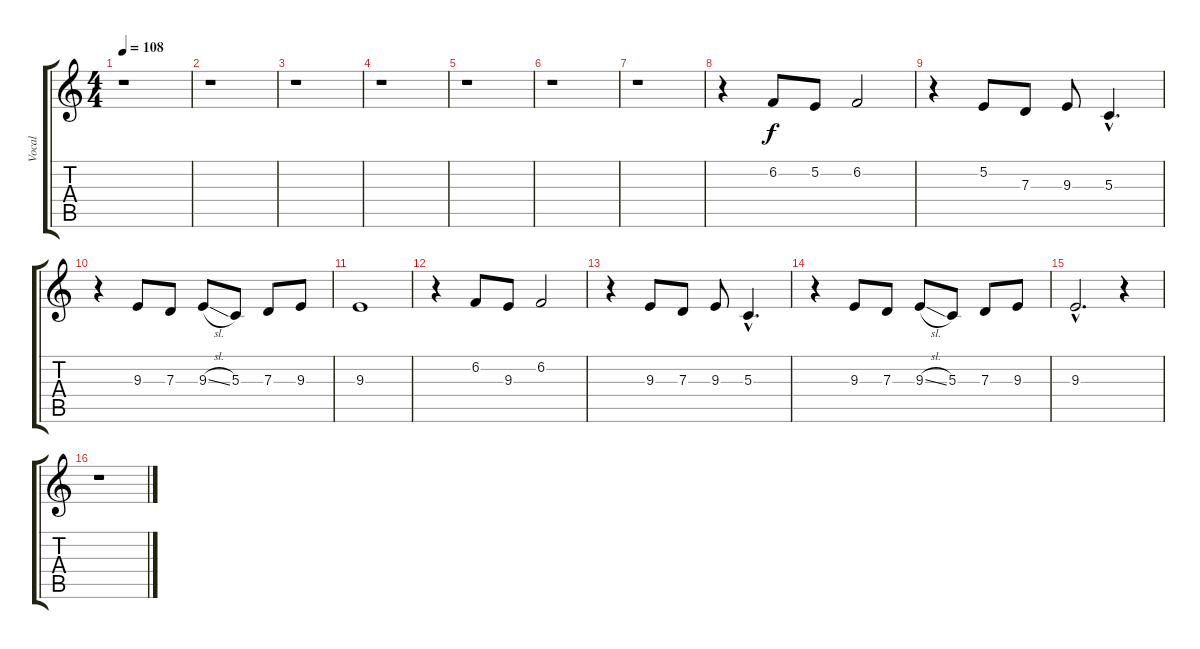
\track ("Vocal" "Vocal") {instrument flute}
\staff {score tabs}
\tuning (E4 B3 G3 D3 A2 E2) {hide}
\ts (4 4)
\tempo 108
\clef g2
\ks c
r.1{dy f} |
r.1 |
r.1 |
r.1 |
r.1 |
r.1 |
r.1 |
r.4 6.2.8 5.2.8 6.2.2 |
r.4 5.2.8 7.3.8 9.3.8 5.3{hac}.4{d} |
r.4 9.3.8 7.3.8 9.3{sl}.8 5.3.8 7.3.8 9.3.8 |
9.3.1 |
r.4 6.2.8 9.3.8 6.2.2 |
r.4 9.3.8 7.3.8 9.3.8 5.3{hac}.4{d} |
r.4 9.3.8 7.3.8 9.3{sl}.8 5.3.8 7.3.8 9.3.8 |
9.3{hac}.2{d} r.4 |
r.1
